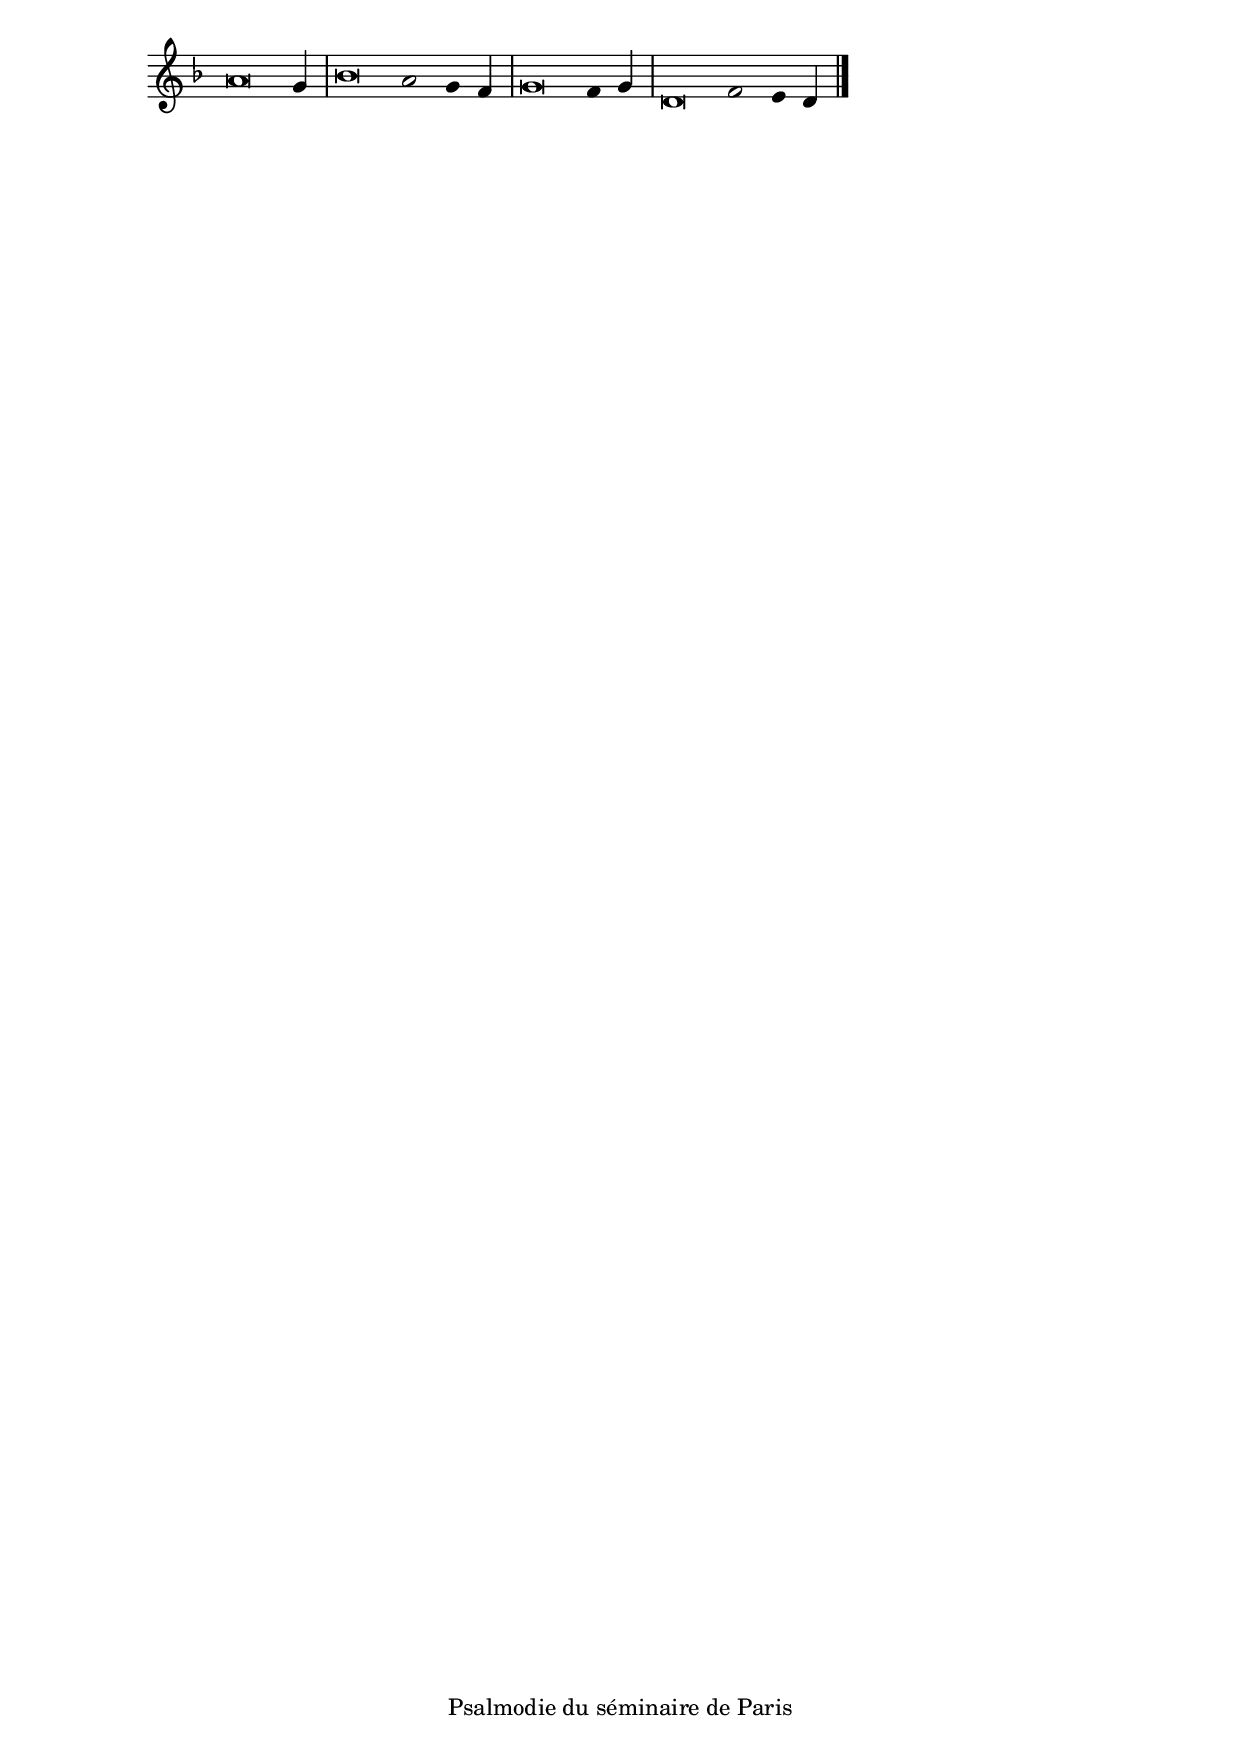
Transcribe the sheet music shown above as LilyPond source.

\version "2.20.0"
\language "italiano"

stemOff = \hide Staff.Stem
stemOn  = \undo \stemOff

\header {
  %title = "Psaume 113 A"
  %tagline = ##f
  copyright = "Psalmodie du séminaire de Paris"
}

\score {
  \new Staff \with { \remove "Time_signature_engraver" }
  \relative
  {
    \key fa \major
    \cadenzaOn
    \stemOff la'\breve \stemOn sol4
    \bar "|"
    \stemOff sib\breve la2 sol4 \stemOn fa4
    \bar "|"
    \stemOff sol\breve fa4 \stemOn sol4
    \bar "|"
    \stemOff re\breve fa2 mi4 \stemOn re4
    \bar "|."
  }
}